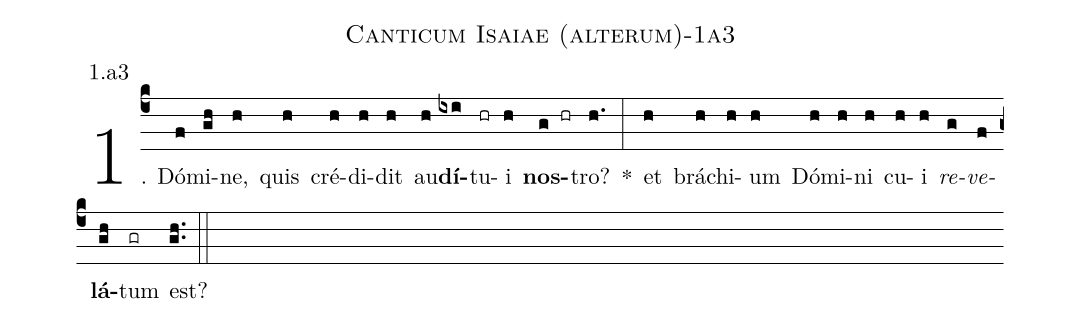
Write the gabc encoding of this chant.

name: Canticum Isaiae (alterum)-1a3;
annotation: 1.a3;
%%
(c4)1. Dó(f)mi(gh)ne,(h) quis(h) cré(h)di(h)dit(h) au(h)<b>dí</b>(ixi)tu(hr)i(h) <b>nos</b>(g hr)tro?(h.) *(:) et(h) brá(h)chi(h)um(h) Dó(h)mi(h)ni(h) cu(h)i(h) <i>re</i>(g)<i>ve</i>(f)<b>lá</b>(gh)tum(gr) est?(gh..) (::)
